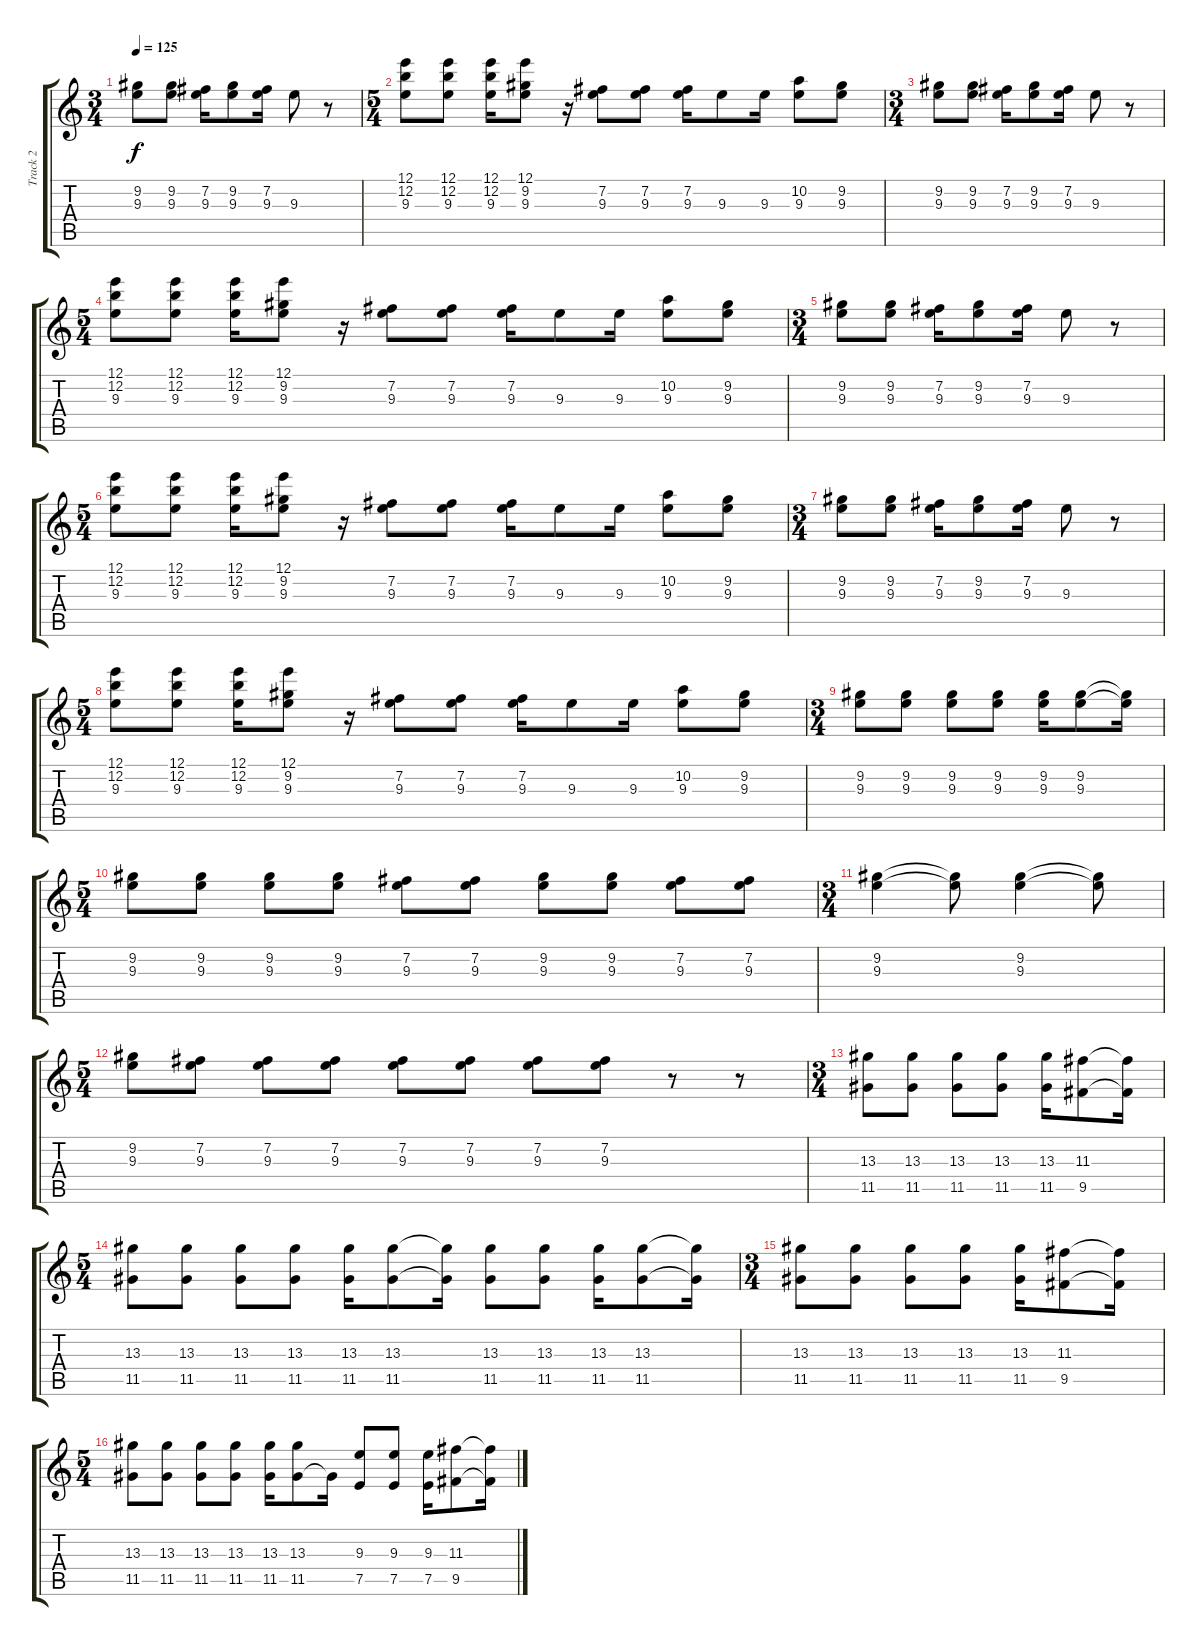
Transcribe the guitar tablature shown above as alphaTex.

\track ("Track 2" "Track 2") {instrument distortionguitar}
\staff {score tabs}
\tuning (E4 B3 G3 D3 A2 E2) {hide}
\ts (3 4)
\tempo 125
\clef g2
\ks c
(9.2 9.3).8{dy f} (9.2 9.3).8 (7.2 9.3).16 (9.2 9.3).8 (7.2 9.3).16 9.3.8 r.8 |
\ts (5 4)
(12.1 12.2 9.3).8 (12.1 12.2 9.3).8 (12.1 12.2 9.3).16 (12.1 9.2 9.3).8 r.16 (7.2 9.3).8 (7.2 9.3).8 (7.2 9.3).16 9.3.8 9.3.16 (10.2 9.3).8 (9.2 9.3).8 |
\ts (3 4)
(9.2 9.3).8 (9.2 9.3).8 (7.2 9.3).16 (9.2 9.3).8 (7.2 9.3).16 9.3.8 r.8 |
\ts (5 4)
(12.1 12.2 9.3).8 (12.1 12.2 9.3).8 (12.1 12.2 9.3).16 (12.1 9.2 9.3).8 r.16 (7.2 9.3).8 (7.2 9.3).8 (7.2 9.3).16 9.3.8 9.3.16 (10.2 9.3).8 (9.2 9.3).8 |
\ts (3 4)
(9.2 9.3).8 (9.2 9.3).8 (7.2 9.3).16 (9.2 9.3).8 (7.2 9.3).16 9.3.8 r.8 |
\ts (5 4)
(12.1 12.2 9.3).8 (12.1 12.2 9.3).8 (12.1 12.2 9.3).16 (12.1 9.2 9.3).8 r.16 (7.2 9.3).8 (7.2 9.3).8 (7.2 9.3).16 9.3.8 9.3.16 (10.2 9.3).8 (9.2 9.3).8 |
\ts (3 4)
(9.2 9.3).8 (9.2 9.3).8 (7.2 9.3).16 (9.2 9.3).8 (7.2 9.3).16 9.3.8 r.8 |
\ts (5 4)
(12.1 12.2 9.3).8 (12.1 12.2 9.3).8 (12.1 12.2 9.3).16 (12.1 9.2 9.3).8 r.16 (7.2 9.3).8 (7.2 9.3).8 (7.2 9.3).16 9.3.8 9.3.16 (10.2 9.3).8 (9.2 9.3).8 |
\ts (3 4)
(9.2 9.3).8 (9.2 9.3).8 (9.2 9.3).8 (9.2 9.3).8 (9.2 9.3).16 (9.2 9.3).8 (9.2{t} 9.3{t}).16 |
\ts (5 4)
(9.2 9.3).8 (9.2 9.3).8 (9.2 9.3).8 (9.2 9.3).8 (7.2 9.3).8 (7.2 9.3).8 (9.2 9.3).8 (9.2 9.3).8 (7.2 9.3).8 (7.2 9.3).8 |
\ts (3 4)
(9.2 9.3).4 (9.2{t} 9.3{t}).8 (9.2 9.3).4 (9.2{t} 9.3{t}).8 |
\ts (5 4)
(9.2 9.3).8 (7.2 9.3).8 (7.2 9.3).8 (7.2 9.3).8 (7.2 9.3).8 (7.2 9.3).8 (7.2 9.3).8 (7.2 9.3).8 r.8 r.8 |
\ts (3 4)
(13.3 11.5).8 (13.3 11.5).8 (13.3 11.5).8 (13.3 11.5).8 (13.3 11.5).16 (11.3 9.5).8 (11.3{t} 9.5{t}).16 |
\ts (5 4)
(13.3 11.5).8 (13.3 11.5).8 (13.3 11.5).8 (13.3 11.5).8 (13.3 11.5).16 (13.3 11.5).8 (13.3{t} 11.5{t}).16 (13.3 11.5).8 (13.3 11.5).8 (13.3 11.5).16 (13.3 11.5).8 (13.3{t} 11.5{t}).16 |
\ts (3 4)
(13.3 11.5).8 (13.3 11.5).8 (13.3 11.5).8 (13.3 11.5).8 (13.3 11.5).16 (11.3 9.5).8 (11.3{t} 9.5{t}).16 |
\ts (5 4)
(13.3 11.5).8 (13.3 11.5).8 (13.3 11.5).8 (13.3 11.5).8 (13.3 11.5).16 (13.3 11.5).8 11.5{t}.16 (9.3 7.5).8 (9.3 7.5).8 (9.3 7.5).16 (11.3 9.5).8 (11.3{t} 9.5{t}).16
